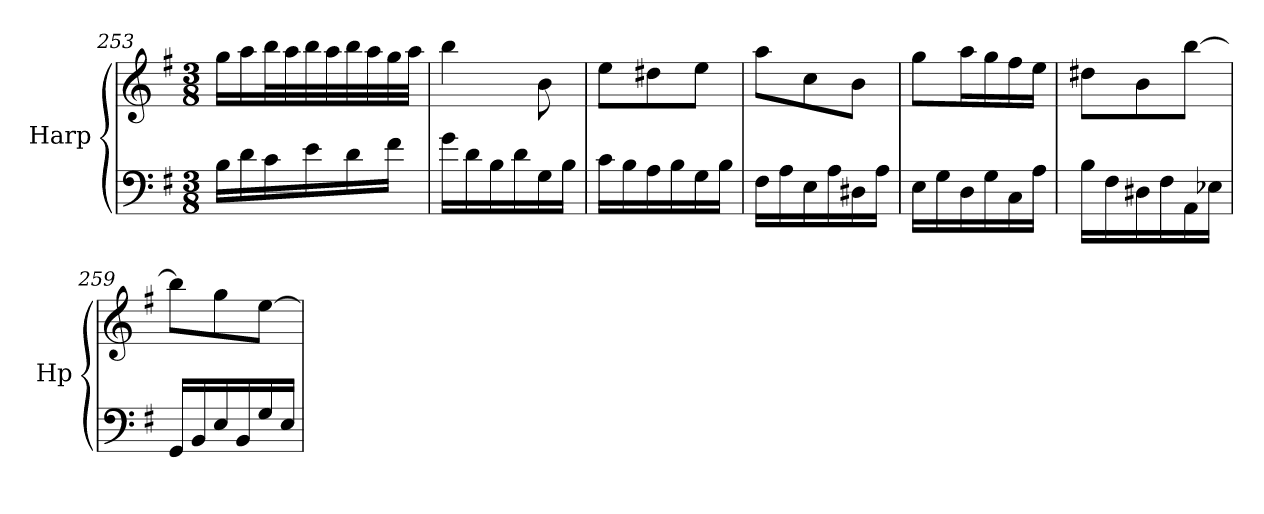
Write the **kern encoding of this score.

**kern	**kern
*part1	*part1
*staff2	*staff1
*I"Harp	*
*I'Hp	*
*clefF4	*clefG2
*k[f#]	*k[f#]
*M3/8	*M3/8
=253	=253
16B\LL	16gg\LL
16d\	16aa\
16c\	32bb\L
.	32aa\
16e\	32bb\
.	32aa\
16d\	32bb\
.	32aa\
16f#\JJ	32gg\
.	32aa\JJJ
=254	=254
16g\LL	4bb\
16d\	.
16B\	.
16d\	.
16G\	8b\
16B\JJ	.
=255	=255
16c\LL	8ee\L
16B\	.
16A\	8dd#X\
16B\	.
16G\	8ee\J
16B\JJ	.
=256	=256
16F#\LL	8aa\L
16A\	.
16E\	8cc\
16A\	.
16D#X\	8b\J
16A\JJ	.
=257	=257
16E\LL	8gg\L
16G\	.
16D\	16aa\L
16G\	16gg\
16C\	16ff#\
16A\JJ	16ee\JJ
!!LO:LB:g=z
=258	=258
16B\LL	8dd#X\L
16F#\	.
16D#X\	8b\
16F#\	.
16AA\	[8bb\J
16E-X\JJ	.
=259	=259
16GG/LL	8bb\L]
16BB/	.
16E/	8gg\
16BB/	.
16G/	[8ee\J
16E/JJ	.
=	=
*-	*-
